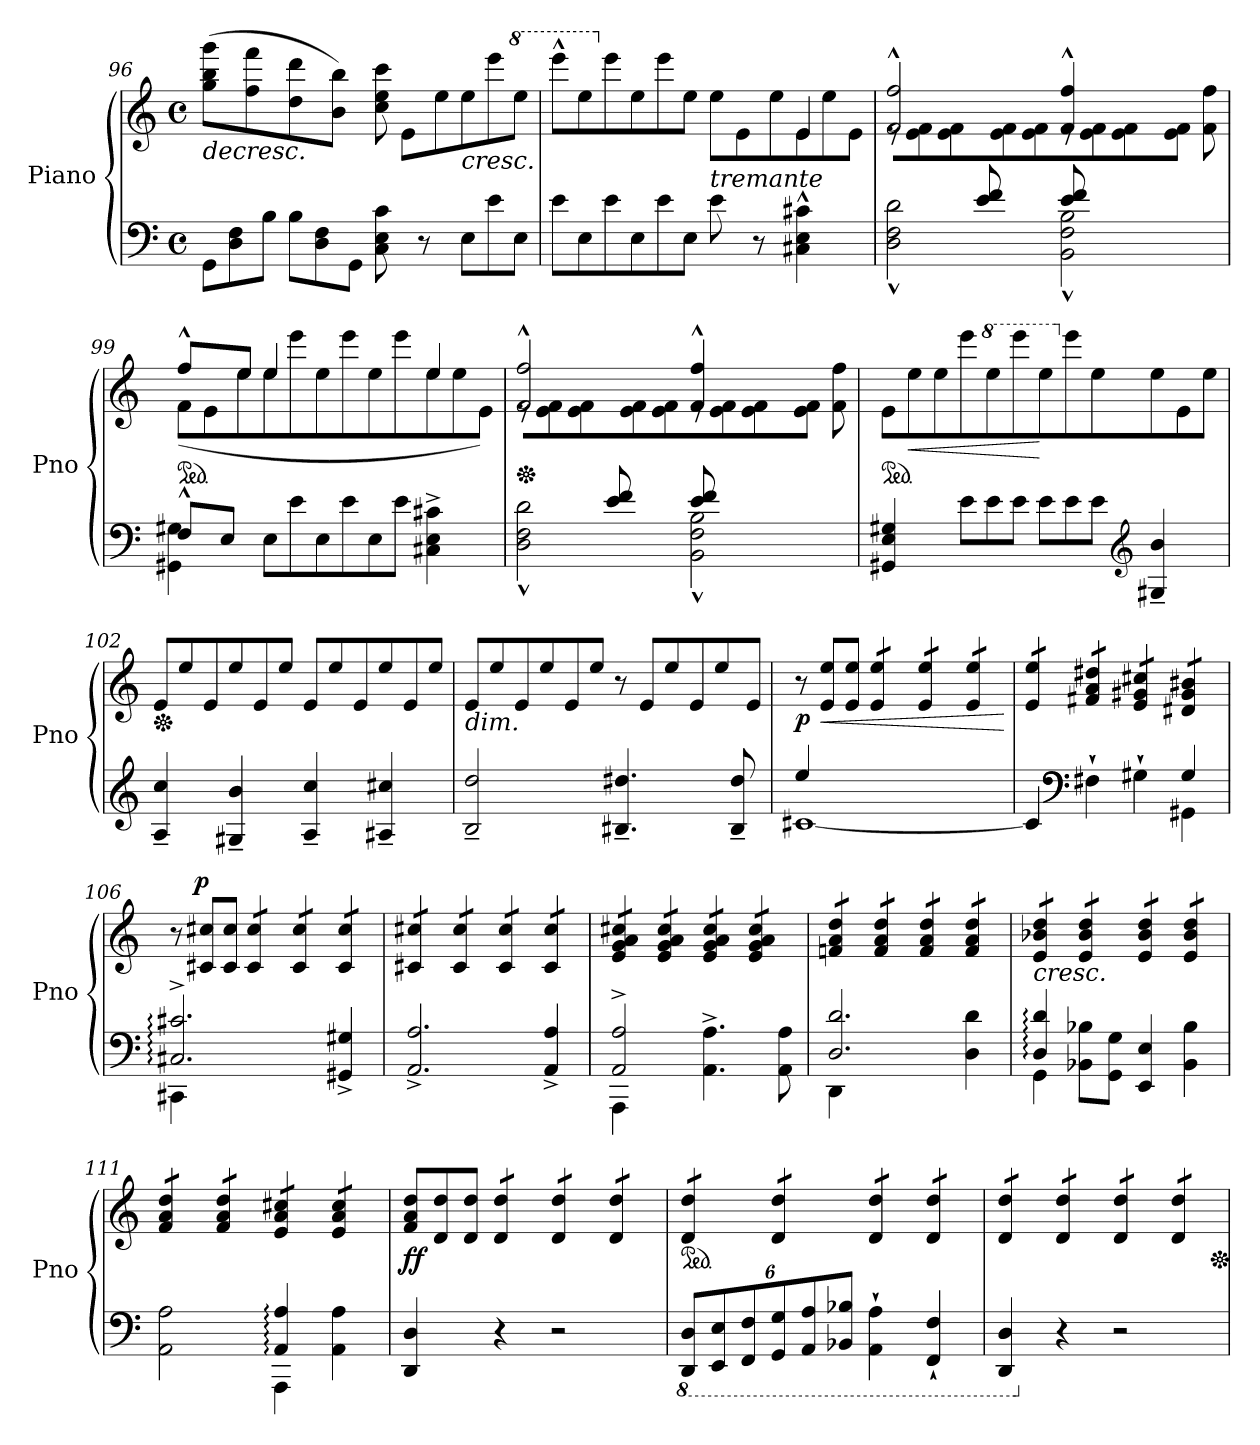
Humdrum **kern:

**kern	**kern	**dynam
*part1	*part1	*part1
*staff2	*staff1	*staff1/2
*I"Piano	*	*
*I'Pno	*	*
*clefF4	*clefG2	*
*k[]	*k[]	*
*M4/4	*M4/4	*
*met(c)	*met(c)	*
*Xtuplet	*	*
=96	=96	=96
!	!	!LO:HP:b
12GG\L	(>8gg\ 8bb\ 8ggg\L	>
12D\ 12F\	.	.
.	8ff\ 8fff\	.
12B\J	.	.
12B\L	8dd\ 8ddd\	.
12D\ 12F\	.	.
.	8b\ 8bb\J)	.
12GG\J	.	.
*	*Xtuplet	*
!	!	!LO:DY:b
!	!	!LO:DY:n=1:b
8C\ 8E\ 8c\	12cc\ 12ee\ 12ccc\	f other-dynamics
.	12e\L	.
8r	.	.
.	12ee\	.
!	!	!LO:HP:b
12E\L	12ee\	<
12e\	12eee\	.
*	*8va	*
12E\J	12eee\J	.
.	.	]
!!LO:LB:g=z
=97	=97	=97
*	*^	*
12e\L	12eeee^^\L	2ryy	.
12E\	12eee\	.	.
*	*X8va	*	*
12e\	12eee\	.	.
12E\	12ee\	.	.
12e\	12eee\	.	.
12E\J	12ee\J	.	.
!LO:TX:a:i:t=tremante	!	!	!
8e\	12ee\L	4ryy	.
.	12e\	.	.
8r	.	.	.
.	12ee\	.	.
4C#X\^^ 4E\^^ 4c#X\^^	12e\	4e/	.
.	12ee\	.	.
.	12e\J	.	.
=98	=98	=98	=98
*^	*	*	*
!	!	!	!	!LO:DY:b
!	!	!	!	!LO:DY:n=1:b
4ryy	2D\^^ 2F\^^ 2d\^^	2f/^^ 2ff/^^	12re	rfz other-dynamics
.	.	.	12e\ 12f\L	.
.	.	.	12e\ 12f\J	.
12e/ 12f/L	.	.	12ryy	.
12%5ryy	.	.	12e\ 12f\	.
.	.	.	12e\ 12f\J	.
.	2BB\^^ 2F\^^ 2B\^^	4f/^^ 4ff/^^	12re	.
.	.	.	12e\ 12f\L	.
.	.	.	12e\ 12f\J	.
12e/ 12f/L	.	6ryy	12ryy	.
6ryy	.	.	12e\ 12f\J	.
.	.	12f\ 12ff\	12reyy	.
=99	=99	=99	=99	=99
*	*	*ped	*	*
8F^^/L	4GG#X\ 4G#X\	12ff^^/L	(>12f\L	.
.	.	12ryy	12e\	.
8E/J	.	.	.	.
.	.	12ee/J	12ee\	.
12E\L	4ryy	4ee/	12ee\	.
12e\	.	.	12eee\	.
*	*	*8va	*	*
12E\	.	.	12eee\	.
12e\	2ryy	4ryy	12eeee\	.
12E\	.	.	12eee\	.
*	*	*X8va	*	*
12e\J	.	.	12eee\	.
4C#X\^ 4E\^ 4c#X\^	.	4ee/	12ee\	.
.	.	.	12ee\	.
.	.	.	12e\J)	.
=100	=100	=100	=100	=100
*	*	*Xped	*	*
4ryy	2D\^^ 2F\^^ 2d\^^	2f/^^ 2ff/^^	12re	.
.	.	.	12e\ 12f\L	.
.	.	.	12e\ 12f\J	.
12e/ 12f/L	.	.	12ryy	.
12%5ryy	.	.	12e\ 12f\	.
.	.	.	12e\ 12f\J	.
.	2BB\^^ 2F\^^ 2B\^^	4f/^^ 4ff/^^	12re	.
.	.	.	12e\ 12f\L	.
.	.	.	12e\ 12f\J	.
12e/ 12f/L	.	6ryy	12ryy	.
6ryy	.	.	12e\ 12f\J	.
.	.	12f\ 12ff\	12reyy	.
*v	*v	*	*	*
*	*v	*v	*
!!LO:PB:g=z
=101	=101	=101
*	*ped	*
4GG#X/ 4E/ 4G#X/	12e\L	.
!	!	!LO:HP:b
.	12ee\	<
.	12ee\	.
12e\L	12eee\	.
*	*8va	*
12e\	12eee\	.
12e\J	12eeee\	.
12e\L	12eee\	[
*	*X8va	*
12e\	12eee\	.
12e\J	12ee\	.
*clefG2	*	*
4G#X/~ 4b/~	12ee\	.
.	12e\	.
.	12ee\J	.
=102	=102	=102
*	*Xped	*
4A/~ 4cc/~	12e/L	.
.	12ee/	.
.	12e/	.
4G#X/~ 4b/~	12ee/	.
.	12e/	.
.	12ee/J	.
4A/~ 4cc/~	12e/L	.
.	12ee/	.
.	12e/	.
4A#X/~ 4cc#X/~	12ee/	.
.	12e/	.
.	12ee/J	.
=103	=103	=103
!	!LO:TX:b:i:t=dim.	!
2B/~ 2dd/~	12e/L	.
.	12ee/	.
.	12e/	.
.	12ee/	.
.	12e/	.
.	12ee/J	.
4.B#X/~ 4.dd#X/~	12r	.
.	12e/L	.
.	12ee/	.
.	12e/	.
.	12ee/	.
8B#/~ 8dd#/~	.	.
.	12e/J	.
=104	=104	=104
*^	*	*
!	!	!	!LO:DY:b
4ee/	[1c#X	12r	p
!	!	!	!LO:HP:b
.	.	12e/ 12ee/L	<
.	.	12e/ 12ee/J	.
*	*	*tremolo	*
4ryy	.	12e/ 12ee/L	.
.	.	12e/ 12ee/	.
.	.	12e/ 12ee/J	.
2ryy	.	12e/ 12ee/L	.
.	.	12e/ 12ee/	.
.	.	12e/ 12ee/J	.
.	.	12e/ 12ee/L	.
.	.	12e/ 12ee/	.
.	.	12e/ 12ee/J	.
*v	*v	*	*
.	.	[
=105	=105	=105
*^	*	*
4c#/]	4ryy	12e/ 12ee/L	.
.	.	12e/ 12ee/	.
.	.	12e/ 12ee/J	.
*clefF4	*	*	*
4ryy	4F#X`\	12f#X/ 12a/ 12dd#X/L	.
.	.	12f#X/ 12a/ 12dd#X/	.
.	.	12f#X/ 12a/ 12dd#X/J	.
4ryy	4G#X`\	12e/ 12g#X/ 12cc#X/L	.
.	.	12e/ 12g#X/ 12cc#X/	.
.	.	12e/ 12g#X/ 12cc#X/J	.
4G#/	4GG#X\	12d#X/ 12g#/ 12b#X/L	.
.	.	12d#X/ 12g#/ 12b#X/	.
.	.	12d#X/ 12g#/ 12b#X/J	.
*	*	*Xtremolo	*
!!LO:LB:g=z
=106	=106	=106	=106
2.C#X/:^ 2.c#X/:^	4CC#X\	12r	.
!	!	!	!LO:DY:a
.	.	12c#X/ 12cc#X/L	p
.	.	12c#/ 12cc#/J	.
*	*	*tremolo	*
.	4ryy	12c#/ 12cc#/L	.
.	.	12c#/ 12cc#/	.
.	.	12c#/ 12cc#/J	.
.	2ryy	12c#/ 12cc#/L	.
.	.	12c#/ 12cc#/	.
.	.	12c#/ 12cc#/J	.
4GG#X/^ 4G#X/^	.	12c#/ 12cc#/L	.
.	.	12c#/ 12cc#/	.
.	.	12c#/ 12cc#/J	.
*v	*v	*	*
=107	=107	=107
2.AA/^ 2.A/^	12c#X/ 12cc#X/L	.
.	12c#X/ 12cc#X/	.
.	12c#X/ 12cc#X/J	.
.	12c#/ 12cc#/L	.
.	12c#/ 12cc#/	.
.	12c#/ 12cc#/J	.
.	12c#/ 12cc#/L	.
.	12c#/ 12cc#/	.
.	12c#/ 12cc#/J	.
4AA/^ 4A/^	12c#/ 12cc#/L	.
.	12c#/ 12cc#/	.
.	12c#/ 12cc#/J	.
=108	=108	=108
*^	*	*
2AA/^ 2A/^	4AAA\	12e/ 12g/ 12a/ 12cc#X/L	.
.	.	12e/ 12g/ 12a/ 12cc#X/	.
.	.	12e/ 12g/ 12a/ 12cc#X/J	.
.	4ryy	12e/ 12g/ 12a/ 12cc#/L	.
.	.	12e/ 12g/ 12a/ 12cc#/	.
.	.	12e/ 12g/ 12a/ 12cc#/J	.
4.AA\^ 4.A\^	2ryy	12e/ 12g/ 12a/ 12cc#/L	.
.	.	12e/ 12g/ 12a/ 12cc#/	.
.	.	12e/ 12g/ 12a/ 12cc#/J	.
.	.	12e/ 12g/ 12a/ 12cc#/L	.
.	.	12e/ 12g/ 12a/ 12cc#/	.
8AA\ 8A\	.	.	.
.	.	12e/ 12g/ 12a/ 12cc#/J	.
*v	*v	*	*
.	.	[
=109	=109	=109
*^	*	*
2.D/ 2.d/	4DD\	12fn/ 12a/ 12dd/L	.
.	.	12fn/ 12a/ 12dd/	.
.	.	12fn/ 12a/ 12dd/J	.
.	4ryy	12f/ 12a/ 12dd/L	.
.	.	12f/ 12a/ 12dd/	.
.	.	12f/ 12a/ 12dd/J	.
.	2ryy	12f/ 12a/ 12dd/L	.
.	.	12f/ 12a/ 12dd/	.
.	.	12f/ 12a/ 12dd/J	.
4D\ 4d\	.	12f/ 12a/ 12dd/L	.
.	.	12f/ 12a/ 12dd/	.
.	.	12f/ 12a/ 12dd/J	.
=110	=110	=110	=110
!	!	!LO:TX:b:i:t=cresc.	!
4D/: 4d/:	4GG\	12e/ 12b-X/ 12dd/L	.
.	.	12e/ 12b-X/ 12dd/	.
.	.	12e/ 12b-X/ 12dd/J	.
8BB-X\ 8B-X\L	4ryy	12e/ 12b-/ 12dd/L	.
.	.	12e/ 12b-/ 12dd/	.
8GG\ 8G\J	.	.	.
.	.	12e/ 12b-/ 12dd/J	.
4EE/ 4E/	2ryy	12e/ 12b-/ 12dd/L	.
.	.	12e/ 12b-/ 12dd/	.
.	.	12e/ 12b-/ 12dd/J	.
4BB-\ 4B-\	.	12e/ 12b-/ 12dd/L	.
.	.	12e/ 12b-/ 12dd/	.
.	.	12e/ 12b-/ 12dd/J	.
=111	=111	=111	=111
2AA\ 2A\	2ryy	12f/ 12a/ 12dd/L	.
.	.	12f/ 12a/ 12dd/	.
.	.	12f/ 12a/ 12dd/J	.
.	.	12f/ 12a/ 12dd/L	.
.	.	12f/ 12a/ 12dd/	.
.	.	12f/ 12a/ 12dd/J	.
4AA/: 4A/:	4AAA\	12e/ 12a/ 12cc#X/L	.
.	.	12e/ 12a/ 12cc#X/	.
.	.	12e/ 12a/ 12cc#X/J	.
4AA\ 4A\	4ryy	12e/ 12a/ 12cc#/L	.
.	.	12e/ 12a/ 12cc#/	.
.	.	12e/ 12a/ 12cc#/J	.
*	*	*Xtremolo	*
=112	=112	=112	=112
!	!	!	!LO:DY:b
*v	*v	*	*
4DD/ 4D/	12f/ 12a/ 12dd/L	ff
.	12d/ 12dd/	.
.	12d/ 12dd/J	.
*	*tremolo	*
4r	12d/ 12dd/L	.
.	12d/ 12dd/	.
.	12d/ 12dd/J	.
2r	12d/ 12dd/L	.
.	12d/ 12dd/	.
.	12d/ 12dd/J	.
.	12d/ 12dd/L	.
.	12d/ 12dd/	.
.	12d/ 12dd/J	.
!!LO:LB:g=z
=113	=113	=113
*8ba	*	*
*tuplet	*	*
*Xbrackettup	*	*
*	*ped	*
12DDD/ 12DD/L	12d/ 12dd/L	.
12EEE/ 12EE/	12d/ 12dd/	.
12FFF/ 12FF/	12d/ 12dd/J	.
12GGG/ 12GG/	12d/ 12dd/L	.
12AAA/ 12AA/	12d/ 12dd/	.
12BBB-X/ 12BB-X/J	12d/ 12dd/J	.
4AAA\` 4AA\`	12d/ 12dd/L	.
.	12d/ 12dd/	.
.	12d/ 12dd/J	.
4FFF/` 4FF/`	12d/ 12dd/L	.
.	12d/ 12dd/	.
.	12d/ 12dd/J	.
=114	=114	=114
4DDD/ 4DD/	12d/ 12dd/L	.
.	12d/ 12dd/	.
.	12d/ 12dd/J	.
*X8ba	*	*
4r	12d/ 12dd/L	.
.	12d/ 12dd/	.
.	12d/ 12dd/J	.
2r	12d/ 12dd/L	.
.	12d/ 12dd/	.
.	12d/ 12dd/J	.
.	12d/ 12dd/L	.
.	12d/ 12dd/	.
.	12d/ 12dd/J	.
*	*Xtremolo	*
*	*Xped	*
=	=	=
*-	*-	*-
